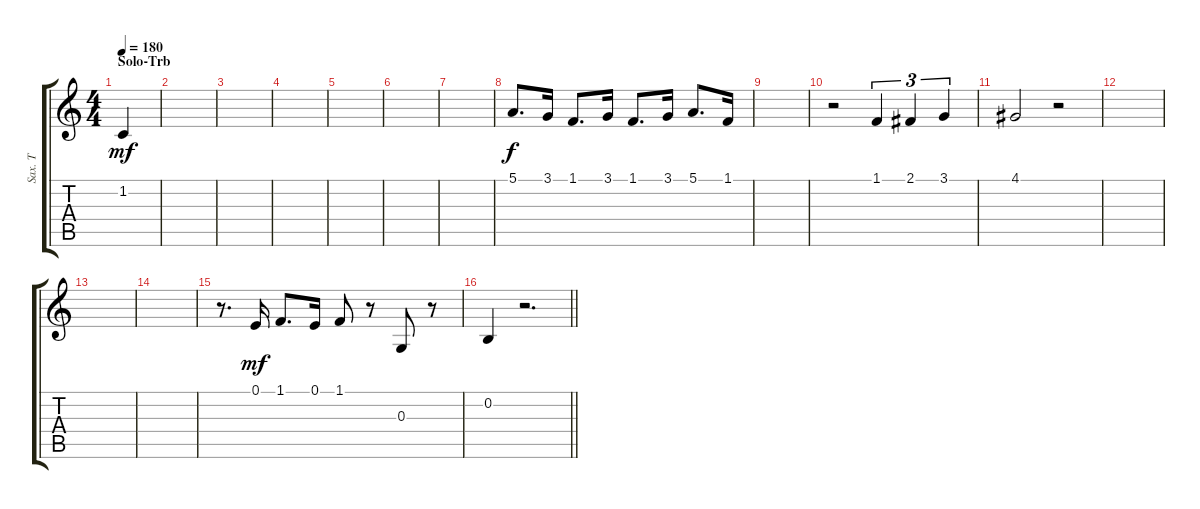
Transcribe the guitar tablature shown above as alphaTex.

\track ("Sax. T" "Sax. T") {instrument tenorsax}
\staff {score tabs}
\tuning (E4 B3 G3 D3 A2 E2) {hide}
\ts (4 4)
\section ("" "Solo-Trb")
\tempo 180
\clef g2
\ks c
1.2.4{dy mf} |
|
|
|
|
|
|
5.1.8{d dy f} 3.1.16 1.1.8{d} 3.1.16 1.1.8{d} 3.1.16 5.1.8{d} 1.1.16 |
|
r.2 1.1.4{tu (3 2)} 2.1.4{tu (3 2)} 3.1.4{tu (3 2)} |
4.1.2 r.2 |
|
|
|
r.8{d} 0.1.16{dy mf} 1.1.8{d} 0.1.16 1.1.8 r.8 0.3.8 r.8 |
\barLineRight lightlight
0.2.4 r.2{d}
